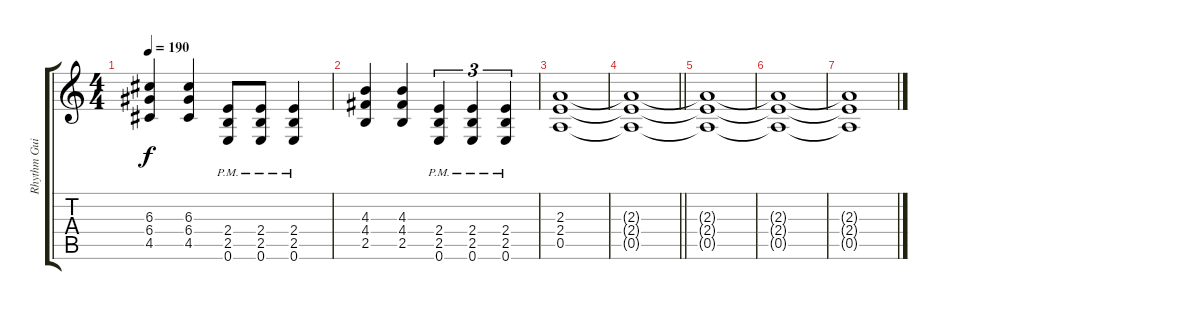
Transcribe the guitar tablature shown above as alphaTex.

\track ("Rhythm Guitar" "Rhythm Gui") {instrument distortionguitar}
\staff {score tabs}
\tuning (E4 B3 G3 D3 A2 E2) {hide}
\ts (4 4)
\tempo 190
\clef g2
\ks c
(6.3 6.4 4.5).4{dy f} (6.3 6.4 4.5).4 (2.4{pm} 2.5{pm} 0.6{pm}).8 (2.4{pm} 2.5{pm} 0.6{pm}).8 (2.4{pm} 2.5{pm} 0.6{pm}).4 |
(4.3 4.4 2.5).4 (4.3 4.4 2.5).4 (2.4{pm} 2.5{pm} 0.6{pm}).4{tu (3 2)} (2.4{pm} 2.5{pm} 0.6{pm}).4{tu (3 2)} (2.4{pm} 2.5{pm} 0.6{pm}).4{tu (3 2)} |
(2.3 2.4 0.5).1 |
\barLineRight lightlight
(2.3{t} 2.4{t} 0.5{t}).1 |
(2.3{t} 2.4{t} 0.5{t}).1 |
(2.3{t} 2.4{t} 0.5{t}).1 |
(2.3{t} 2.4{t} 0.5{t}).1
